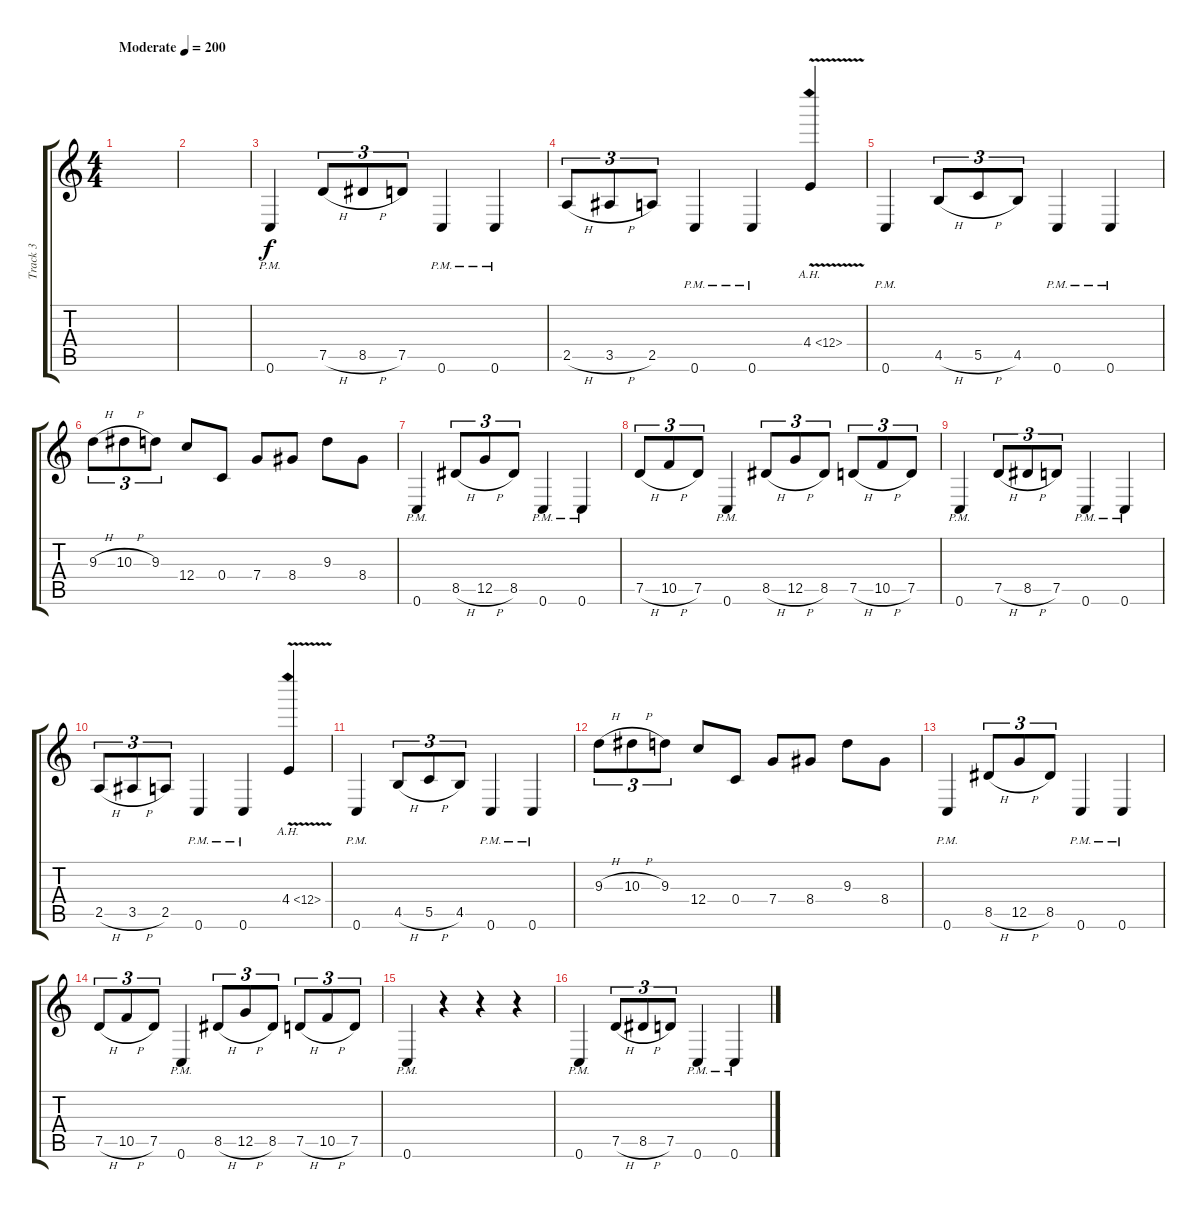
\track ("Track 3" "Track 3") {instrument overdrivenguitar}
\staff {score tabs}
\tuning (D4 A3 F3 C3 G2 C2) {hide}
\ts (4 4)
\tempo (200 "Moderate")
\clef g2
\ks c
|
|
0.6{pm}.4 7.5{h}.8{tu (3 2)} 8.5{h}.8{tu (3 2)} 7.5.8{tu (3 2)} 0.6{pm}.4 0.6{pm}.4 |
2.5{h}.8{tu (3 2)} 3.5{h}.8{tu (3 2)} 2.5.8{tu (3 2)} 0.6{pm}.4 0.6{pm}.4 4.4{ah 8 v}.4 |
0.6{pm}.4 4.5{h}.8{tu (3 2)} 5.5{h}.8{tu (3 2)} 4.5.8{tu (3 2)} 0.6{pm}.4 0.6{pm}.4 |
9.3{h}.8{tu (3 2)} 10.3{h}.8{tu (3 2)} 9.3.8{tu (3 2)} 12.4.8 0.4.8 7.4.8 8.4.8 9.3.8 8.4.8 |
0.6{pm}.4 8.5{h}.8{tu (3 2)} 12.5{h}.8{tu (3 2)} 8.5.8{tu (3 2)} 0.6{pm}.4 0.6{pm}.4 |
7.5{h}.8{tu (3 2)} 10.5{h}.8{tu (3 2)} 7.5.8{tu (3 2)} 0.6{pm}.4 8.5{h}.8{tu (3 2)} 12.5{h}.8{tu (3 2)} 8.5.8{tu (3 2)} 7.5{h}.8{tu (3 2)} 10.5{h}.8{tu (3 2)} 7.5.8{tu (3 2)} |
0.6{pm}.4 7.5{h}.8{tu (3 2)} 8.5{h}.8{tu (3 2)} 7.5.8{tu (3 2)} 0.6{pm}.4 0.6{pm}.4 |
2.5{h}.8{tu (3 2)} 3.5{h}.8{tu (3 2)} 2.5.8{tu (3 2)} 0.6{pm}.4 0.6{pm}.4 4.4{ah 8 v}.4 |
0.6{pm}.4 4.5{h}.8{tu (3 2)} 5.5{h}.8{tu (3 2)} 4.5.8{tu (3 2)} 0.6{pm}.4 0.6{pm}.4 |
9.3{h}.8{tu (3 2)} 10.3{h}.8{tu (3 2)} 9.3.8{tu (3 2)} 12.4.8 0.4.8 7.4.8 8.4.8 9.3.8 8.4.8 |
0.6{pm}.4 8.5{h}.8{tu (3 2)} 12.5{h}.8{tu (3 2)} 8.5.8{tu (3 2)} 0.6{pm}.4 0.6{pm}.4 |
7.5{h}.8{tu (3 2)} 10.5{h}.8{tu (3 2)} 7.5.8{tu (3 2)} 0.6{pm}.4 8.5{h}.8{tu (3 2)} 12.5{h}.8{tu (3 2)} 8.5.8{tu (3 2)} 7.5{h}.8{tu (3 2)} 10.5{h}.8{tu (3 2)} 7.5.8{tu (3 2)} |
0.6{pm}.4 r.4 r.4 r.4 |
0.6{pm}.4 7.5{h}.8{tu (3 2)} 8.5{h}.8{tu (3 2)} 7.5.8{tu (3 2)} 0.6{pm}.4 0.6{pm}.4
